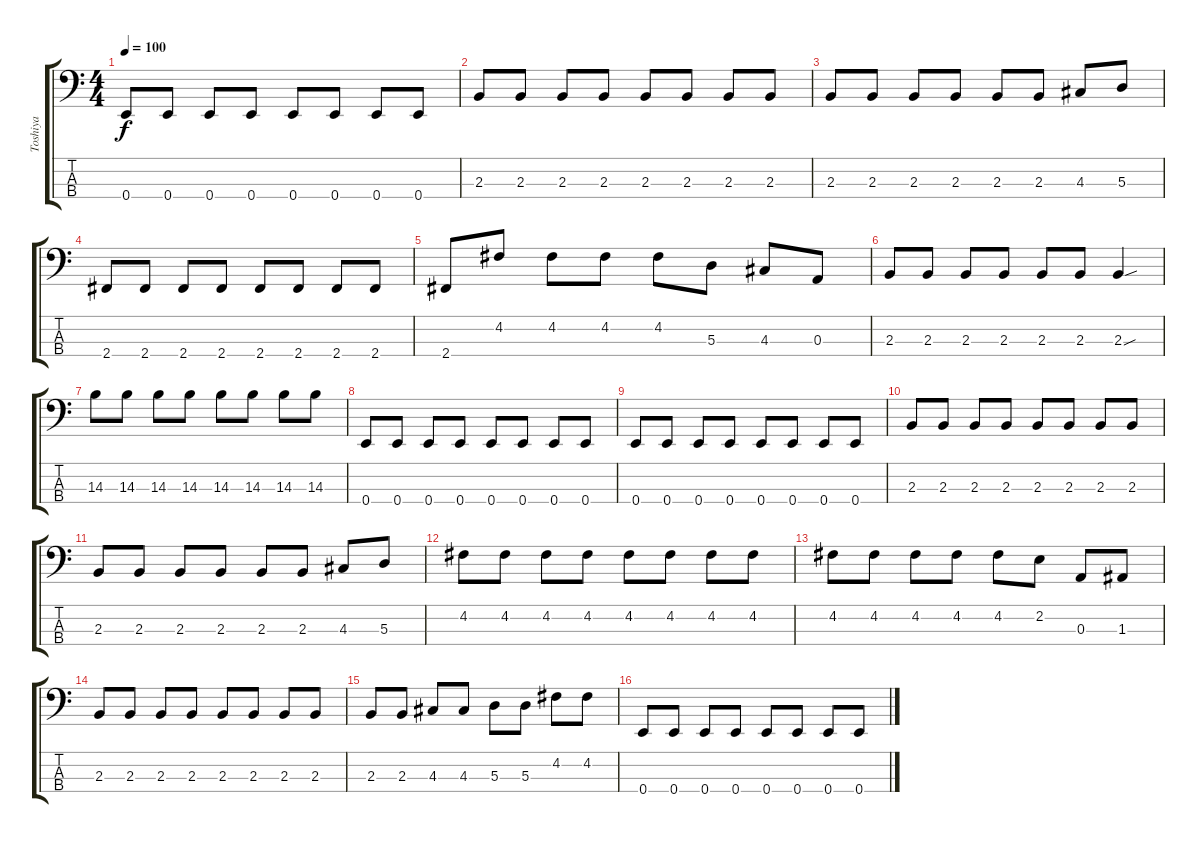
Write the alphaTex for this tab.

\track ("Toshiya" "Toshiya") {instrument electricbasspick}
\staff {score tabs}
\tuning (G2 D2 A1 E1) {hide}
\ts (4 4)
\tempo 100
\clef f4
\ks c
0.4.8{dy f} 0.4.8 0.4.8 0.4.8 0.4.8 0.4.8 0.4.8 0.4.8 |
2.3.8 2.3.8 2.3.8 2.3.8 2.3.8 2.3.8 2.3.8 2.3.8 |
2.3.8 2.3.8 2.3.8 2.3.8 2.3.8 2.3.8 4.3.8 5.3.8 |
2.4.8 2.4.8 2.4.8 2.4.8 2.4.8 2.4.8 2.4.8 2.4.8 |
2.4.8 4.2.8 4.2.8 4.2.8 4.2.8 5.3.8 4.3.8 0.3.8 |
2.3.8 2.3.8 2.3.8 2.3.8 2.3.8 2.3.8 2.3{sou}.4 |
14.3.8 14.3.8 14.3.8 14.3.8 14.3.8 14.3.8 14.3.8 14.3.8 |
0.4.8 0.4.8 0.4.8 0.4.8 0.4.8 0.4.8 0.4.8 0.4.8 |
0.4.8 0.4.8 0.4.8 0.4.8 0.4.8 0.4.8 0.4.8 0.4.8 |
2.3.8 2.3.8 2.3.8 2.3.8 2.3.8 2.3.8 2.3.8 2.3.8 |
2.3.8 2.3.8 2.3.8 2.3.8 2.3.8 2.3.8 4.3.8 5.3.8 |
4.2.8 4.2.8 4.2.8 4.2.8 4.2.8 4.2.8 4.2.8 4.2.8 |
4.2.8 4.2.8 4.2.8 4.2.8 4.2.8 2.2.8 0.3.8 1.3.8 |
2.3.8{volume 5} 2.3.8 2.3.8 2.3.8 2.3.8 2.3.8 2.3.8 2.3.8 |
2.3.8 2.3.8 4.3.8 4.3.8 5.3.8 5.3.8 4.2.8 4.2.8 |
0.4.8 0.4.8 0.4.8 0.4.8 0.4.8 0.4.8 0.4.8 0.4.8
